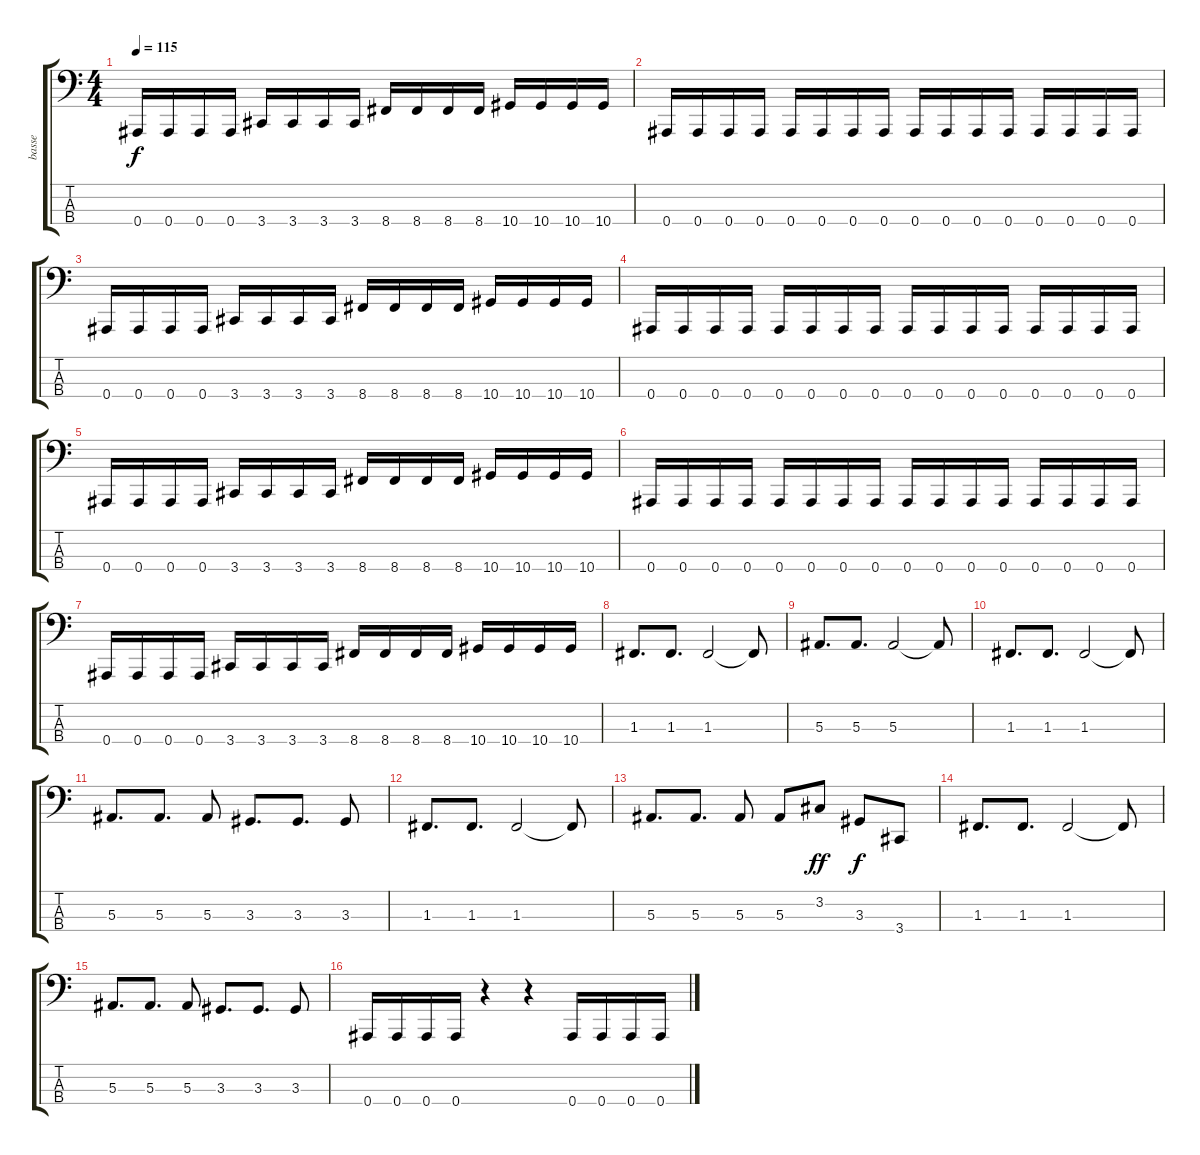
\track ("basse" "basse") {instrument electricbassfinger}
\staff {score tabs}
\tuning (Eb2 Bb1 F1 Bb0) {hide}
\ts (4 4)
\tempo 115
\clef f4
\ks c
0.4.16{dy f} 0.4.16 0.4.16 0.4.16 3.4.16 3.4.16 3.4.16 3.4.16 8.4.16 8.4.16 8.4.16 8.4.16 10.4.16 10.4.16 10.4.16 10.4.16 |
0.4.16 0.4.16 0.4.16 0.4.16 0.4.16 0.4.16 0.4.16 0.4.16 0.4.16 0.4.16 0.4.16 0.4.16 0.4.16 0.4.16 0.4.16 0.4.16 |
0.4.16 0.4.16 0.4.16 0.4.16 3.4.16 3.4.16 3.4.16 3.4.16 8.4.16 8.4.16 8.4.16 8.4.16 10.4.16 10.4.16 10.4.16 10.4.16 |
0.4.16 0.4.16 0.4.16 0.4.16 0.4.16 0.4.16 0.4.16 0.4.16 0.4.16 0.4.16 0.4.16 0.4.16 0.4.16 0.4.16 0.4.16 0.4.16 |
0.4.16 0.4.16 0.4.16 0.4.16 3.4.16 3.4.16 3.4.16 3.4.16 8.4.16 8.4.16 8.4.16 8.4.16 10.4.16 10.4.16 10.4.16 10.4.16 |
0.4.16 0.4.16 0.4.16 0.4.16 0.4.16 0.4.16 0.4.16 0.4.16 0.4.16 0.4.16 0.4.16 0.4.16 0.4.16 0.4.16 0.4.16 0.4.16 |
0.4.16 0.4.16 0.4.16 0.4.16 3.4.16 3.4.16 3.4.16 3.4.16 8.4.16 8.4.16 8.4.16 8.4.16 10.4.16 10.4.16 10.4.16 10.4.16 |
1.3.8{d} 1.3.8{d} 1.3.2 1.3{t}.8 |
5.3.8{d} 5.3.8{d} 5.3.2 5.3{t}.8 |
1.3.8{d} 1.3.8{d} 1.3.2 1.3{t}.8 |
5.3.8{d} 5.3.8{d} 5.3.8 3.3.8{d} 3.3.8{d} 3.3.8 |
1.3.8{d} 1.3.8{d} 1.3.2 1.3{t}.8 |
5.3.8{d} 5.3.8{d} 5.3.8 5.3.8 3.2.8{dy ff} 3.3.8{dy f} 3.4.8 |
1.3.8{d} 1.3.8{d} 1.3.2 1.3{t}.8 |
5.3.8{d} 5.3.8{d} 5.3.8 3.3.8{d} 3.3.8{d} 3.3.8 |
0.4.16 0.4.16 0.4.16 0.4.16 r.4 r.4 0.4.16 0.4.16 0.4.16 0.4.16
